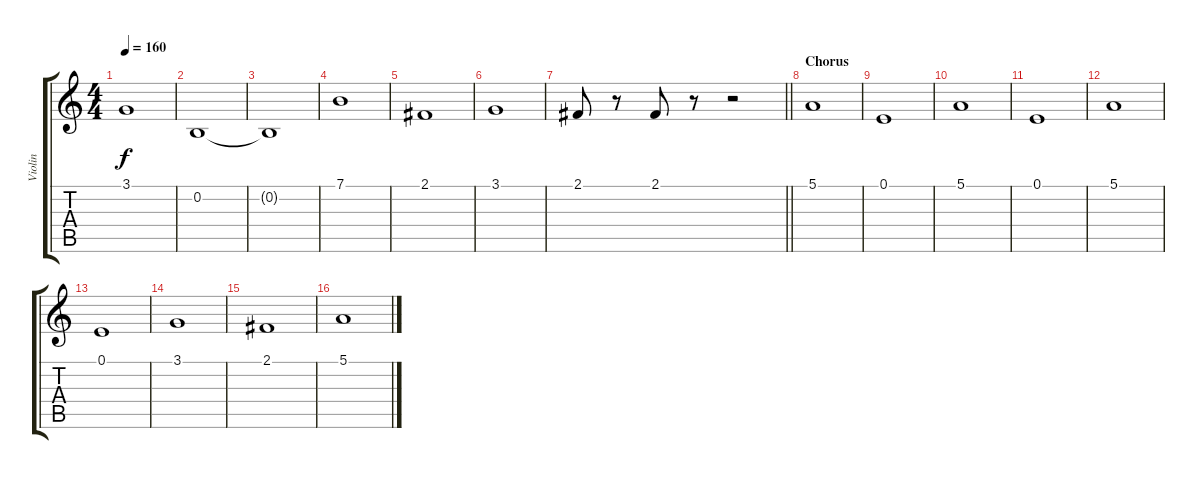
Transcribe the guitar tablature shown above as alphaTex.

\track ("Violin" "Violin") {instrument violin}
\staff {score tabs}
\tuning (E4 B3 G3 D3 A2 E2) {hide}
\ts (4 4)
\tempo 160
\clef g2
\ks c
3.1.1{dy f} |
0.2.1 |
0.2{t}.1 |
7.1.1 |
2.1.1 |
3.1.1 |
\barLineRight lightlight
2.1.8 r.8 2.1.8 r.8 r.2 |
\section ("" "Chorus")
5.1.1 |
0.1.1 |
5.1.1 |
0.1.1 |
5.1.1 |
0.1.1 |
3.1.1 |
2.1.1 |
5.1.1
